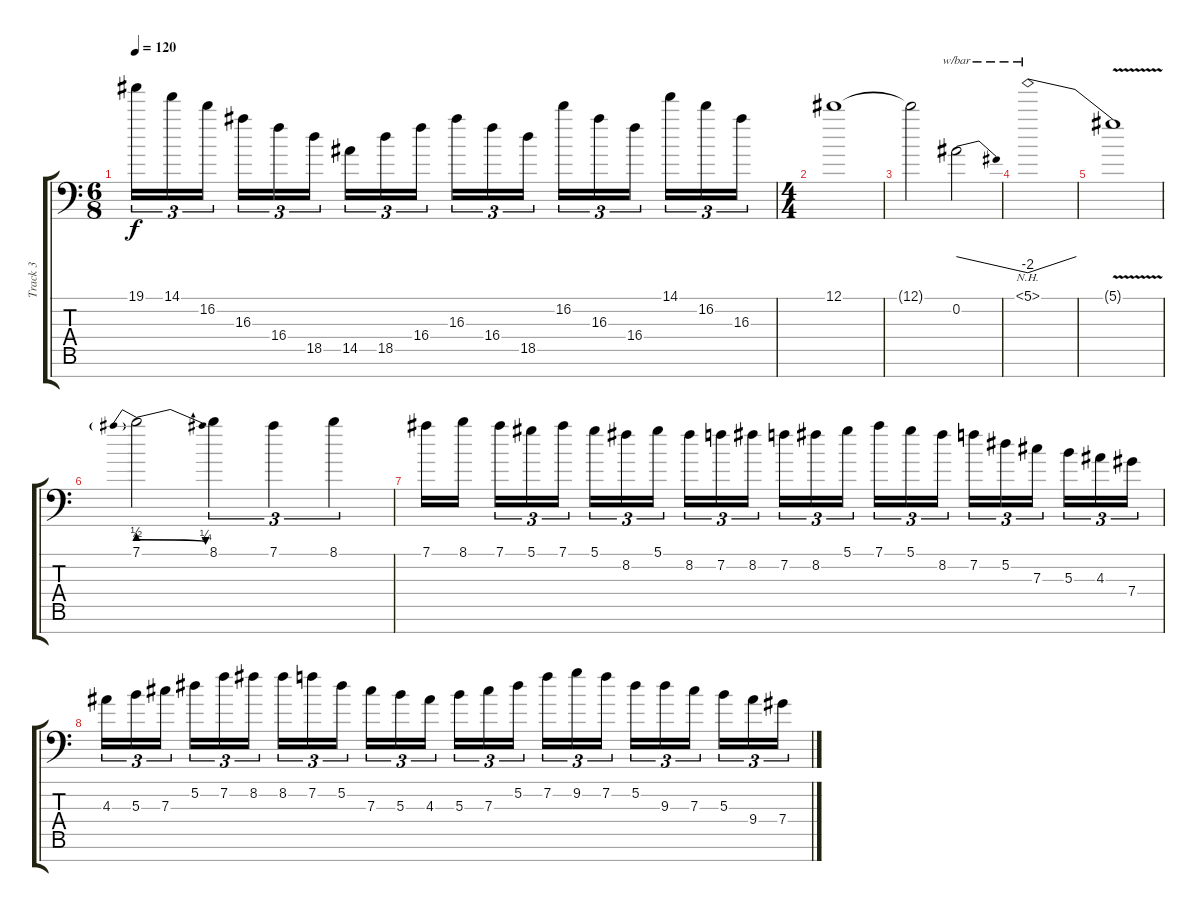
\track ("Track 3" "Track 3") {instrument distortionguitar}
\staff {score tabs}
\tuning (Eb4 Bb3 Gb3 Db3 Ab2 Eb2 Bb1) {hide}
\ts (6 8)
\tempo 120
\clef f4
\ks c
19.1.16{tu (3 2) dy f} 14.1.16{tu (3 2)} 16.2.16{tu (3 2) beam splitsecondary} 16.3.16{tu (3 2)} 16.4.16{tu (3 2)} 18.5.16{tu (3 2) beam splitsecondary} 14.5.16{tu (3 2)} 18.5.16{tu (3 2)} 16.4.16{tu (3 2)} 16.3.16{tu (3 2)} 16.4.16{tu (3 2)} 18.5.16{tu (3 2) beam splitsecondary} 16.2.16{tu (3 2)} 16.3.16{tu (3 2)} 16.4.16{tu (3 2) beam splitsecondary} 14.1.16{tu (3 2)} 16.2.16{tu (3 2)} 16.3.16{tu (3 2)} |
\ts (4 4)
12.1.1 |
12.1{t}.2 0.2.2{tbe (dive default 0 0 60 -8)} |
5.1{nh}.1{tbe (dive default 0 -8 60 0)} |
5.1{v t}.1 |
7.1{be (prebendrelease 0 2 60 1)}.2 8.1.4{tu (3 2)} 7.1.4{tu (3 2)} 8.1.4{tu (3 2)} |
7.1.16 8.1.16{beam splitsecondary} 7.1.16{tu (3 2)} 5.1.16{tu (3 2)} 7.1.16{tu (3 2)} 5.1.16{tu (3 2)} 8.2.16{tu (3 2)} 5.1.16{tu (3 2) beam splitsecondary} 8.2.16{tu (3 2)} 7.2.16{tu (3 2)} 8.2.16{tu (3 2)} 7.2.16{tu (3 2)} 8.2.16{tu (3 2)} 5.1.16{tu (3 2) beam splitsecondary} 7.1.16{tu (3 2)} 5.1.16{tu (3 2)} 8.2.16{tu (3 2)} 7.2.16{tu (3 2)} 5.2.16{tu (3 2)} 7.3.16{tu (3 2) beam splitsecondary} 5.3.16{tu (3 2)} 4.3.16{tu (3 2)} 7.4.16{tu (3 2)} |
4.3.16{tu (3 2)} 5.3.16{tu (3 2)} 7.3.16{tu (3 2) beam splitsecondary} 5.2.16{tu (3 2)} 7.2.16{tu (3 2)} 8.2.16{tu (3 2)} 8.2.16{tu (3 2)} 7.2.16{tu (3 2)} 5.2.16{tu (3 2) beam splitsecondary} 7.3.16{tu (3 2)} 5.3.16{tu (3 2)} 4.3.16{tu (3 2)} 5.3.16{tu (3 2)} 7.3.16{tu (3 2)} 5.2.16{tu (3 2) beam splitsecondary} 7.2.16{tu (3 2)} 9.2.16{tu (3 2)} 7.2.16{tu (3 2)} 5.2.16{tu (3 2)} 9.3.16{tu (3 2)} 7.3.16{tu (3 2) beam splitsecondary} 5.3.16{tu (3 2)} 9.4.16{tu (3 2)} 7.4.16{tu (3 2)}
